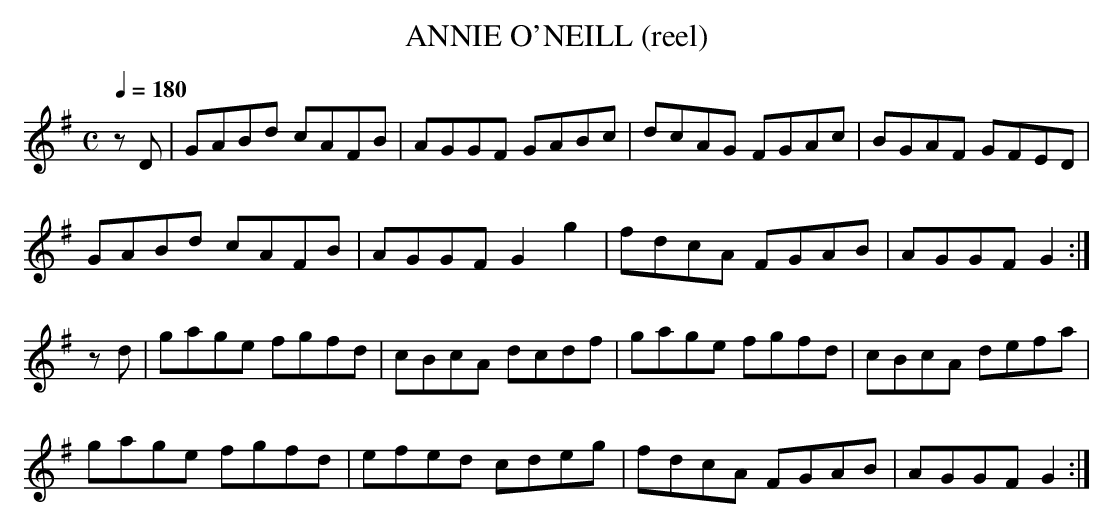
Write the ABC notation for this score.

X:1
T:ANNIE O'NEILL (reel)
M:C
Q:1/4=180
L:1/8
K:G
zD|GABd cAFB|AGGF GABc|dcAG FGAc|BGAF GFED|
GABd cAFB|AGGF G2g2|fdcA FGAB|AGGF G2 :|
zd|gage fgfd|cBcA dcdf|gage fgfd|cBcA defa|
gage fgfd|efed cdeg|fdcA FGAB|AGGF G2 :|
